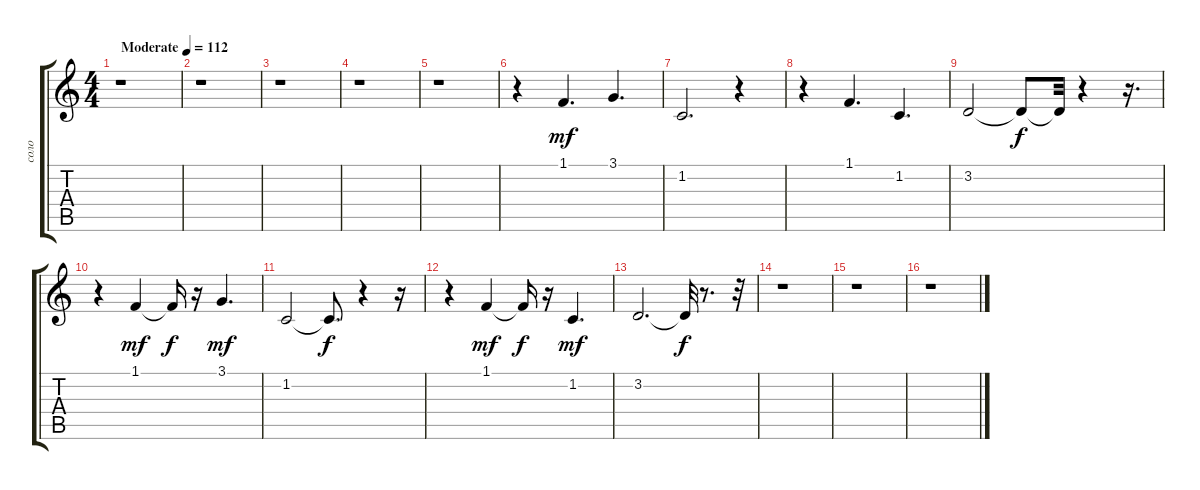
\track ("соло" "соло") {instrument musicbox}
\staff {score tabs}
\tuning (E4 B3 G3 D3 A2 E2) {hide}
\ts (4 4)
\tempo (112 "Moderate")
\clef g2
\ks c
r.1{dy mf instrument musicbox} |
r.1 |
r.1 |
r.1 |
r.1 |
r.4{instrument musicbox} 1.1.4{d volume 12 instrument musicbox} 3.1.4{d} |
1.2.2{d} r.4 |
r.4 1.1.4{d} 1.2.4{d} |
3.2.2 3.2{t}.8{dy f} 3.2{t}.32 r.4 r.16{d} |
r.4 1.1.4{dy mf} 1.1{t}.16{dy f} r.16 3.1.4{d dy mf} |
1.2.2 1.2{t}.8{d dy f} r.4 r.16 |
r.4 1.1.4{dy mf} 1.1{t}.16{dy f} r.16 1.2.4{d dy mf} |
3.2.2{d} 3.2{t}.32{dy f} r.8{d} r.32 |
r.1 |
r.1 |
r.1
